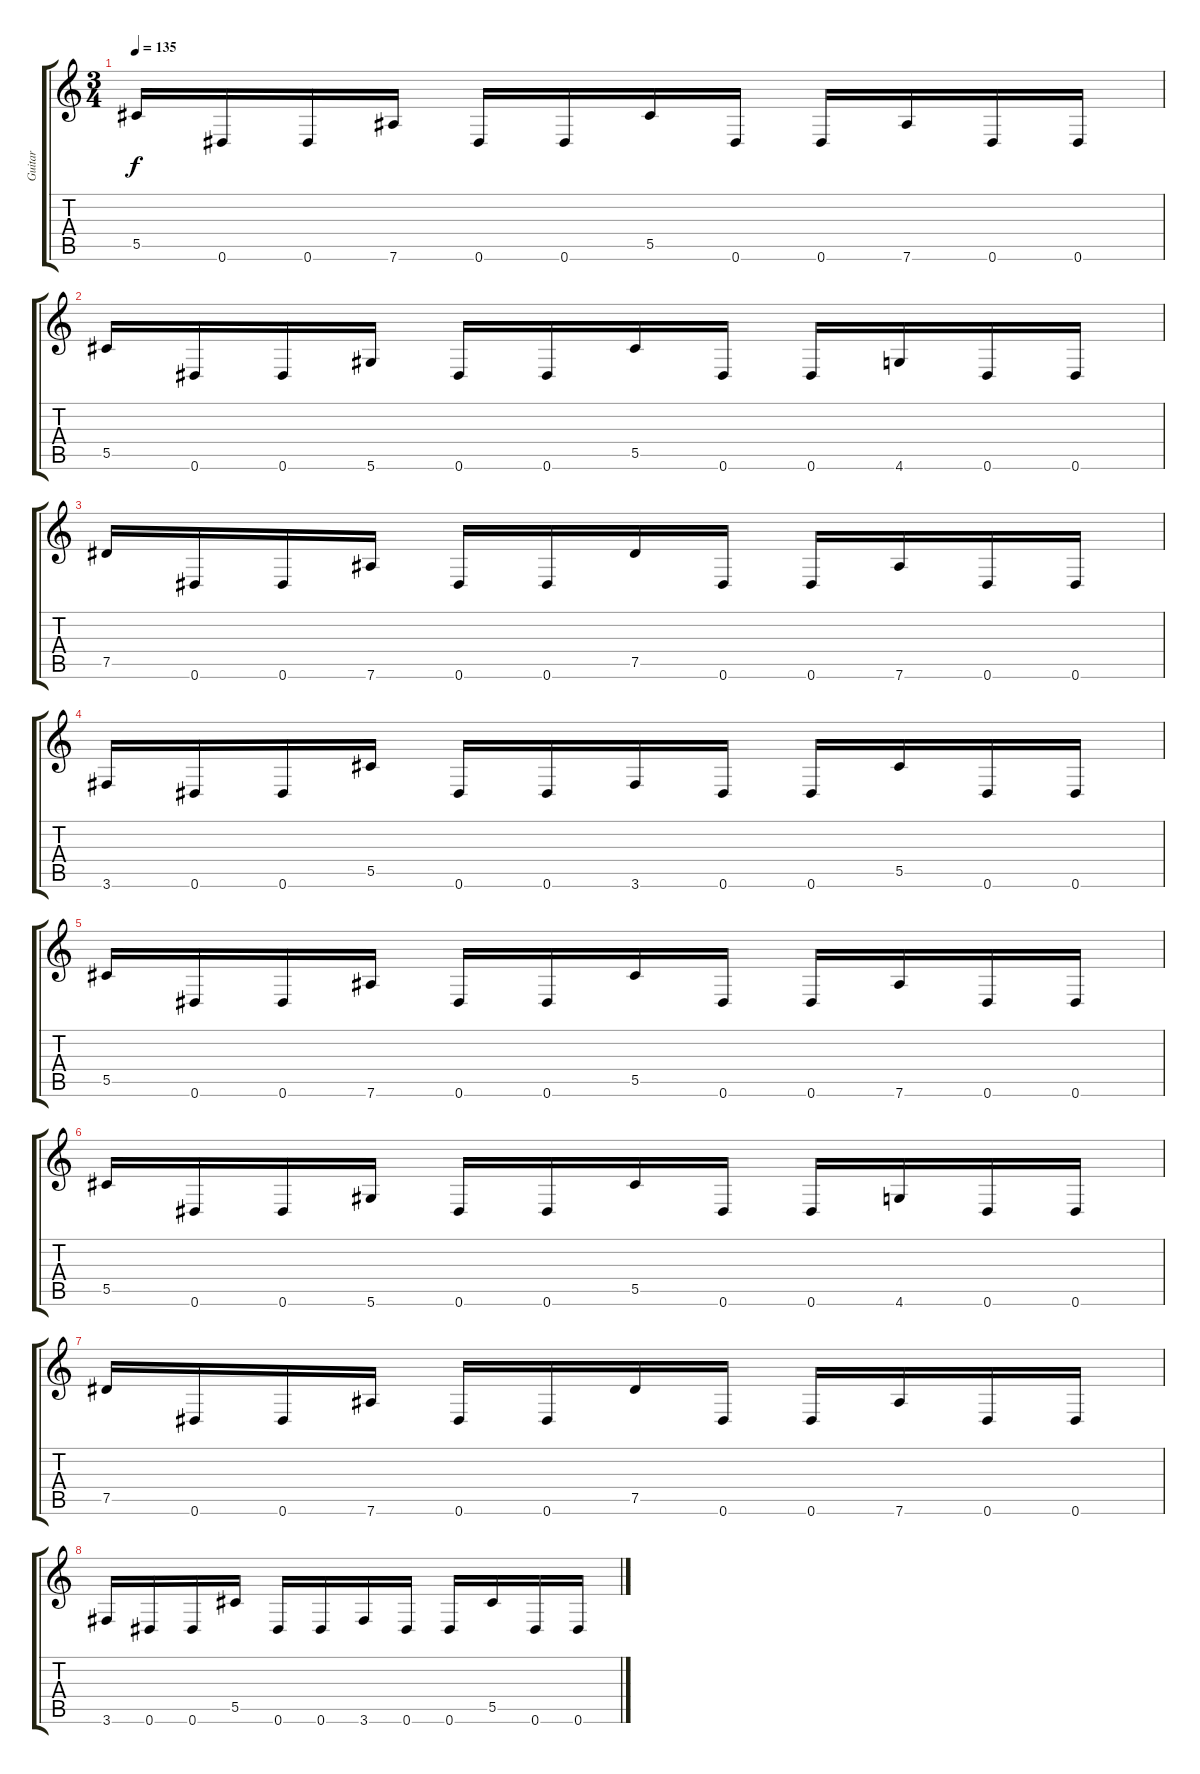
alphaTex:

\track ("Guitar" "Guitar") {instrument distortionguitar}
\staff {score tabs}
\tuning (Eb4 Bb3 Gb3 Db3 Ab2 Eb2) {hide}
\ts (3 4)
\tempo 135
\clef g2
\ks c
5.5.16{dy f} 0.6.16 0.6.16 7.6.16 0.6.16 0.6.16 5.5.16 0.6.16 0.6.16 7.6.16 0.6.16 0.6.16 |
5.5.16 0.6.16 0.6.16 5.6.16 0.6.16 0.6.16 5.5.16 0.6.16 0.6.16 4.6.16 0.6.16 0.6.16 |
7.5.16 0.6.16 0.6.16 7.6.16 0.6.16 0.6.16 7.5.16 0.6.16 0.6.16 7.6.16 0.6.16 0.6.16 |
3.6.16 0.6.16 0.6.16 5.5.16 0.6.16 0.6.16 3.6.16 0.6.16 0.6.16 5.5.16 0.6.16 0.6.16 |
5.5.16 0.6.16 0.6.16 7.6.16 0.6.16 0.6.16 5.5.16 0.6.16 0.6.16 7.6.16 0.6.16 0.6.16 |
5.5.16 0.6.16 0.6.16 5.6.16 0.6.16 0.6.16 5.5.16 0.6.16 0.6.16 4.6.16 0.6.16 0.6.16 |
7.5.16 0.6.16 0.6.16 7.6.16 0.6.16 0.6.16 7.5.16 0.6.16 0.6.16 7.6.16 0.6.16 0.6.16 |
3.6.16 0.6.16 0.6.16 5.5.16 0.6.16 0.6.16 3.6.16 0.6.16 0.6.16 5.5.16 0.6.16 0.6.16
